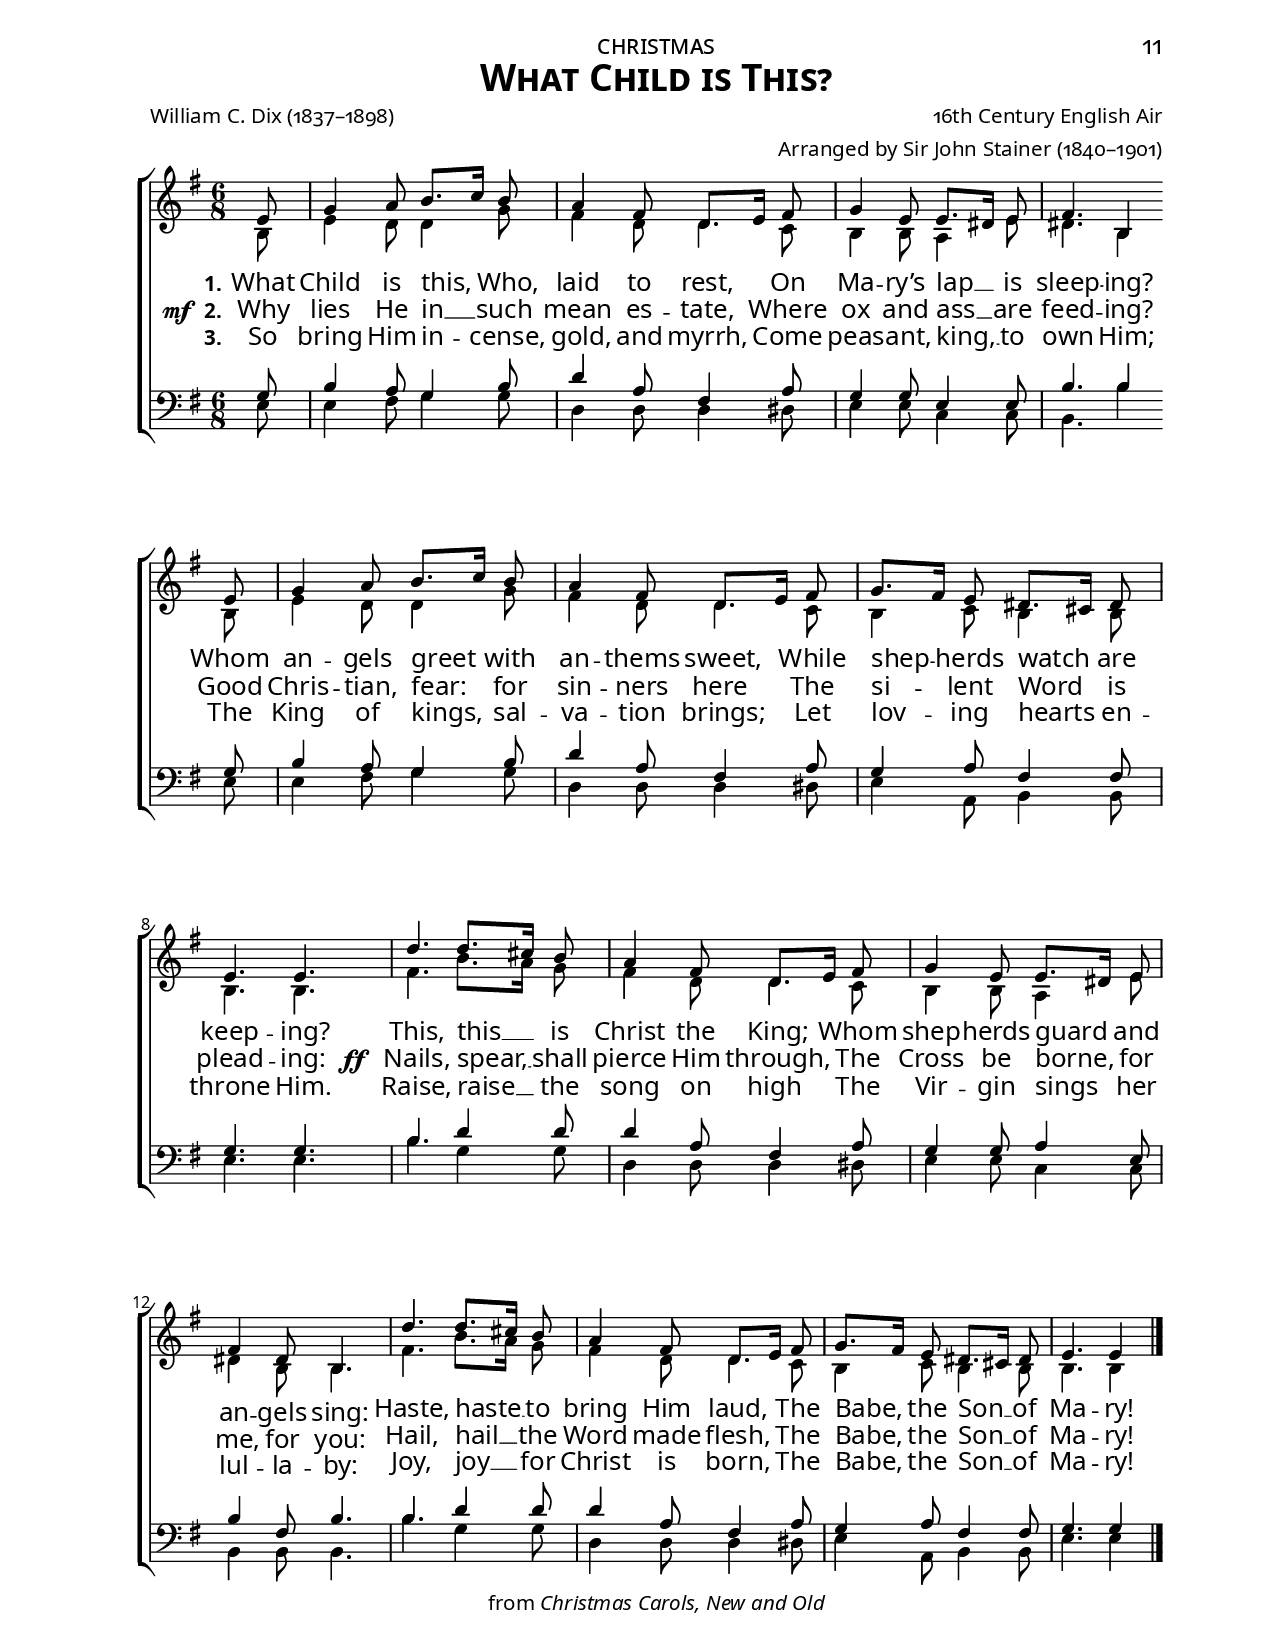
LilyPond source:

\version "2.14.2"
\include "util.ly"
\header {
  title = \markup{\override #'(font-name . "Garamond Premier Pro Semibold"){ \abs-fontsize #18 \smallCapsOldStyle"What Child is This?"}}
  poet = \markup\oldStyleNum"William C. Dix (1837–1898)"
  composer = \markup\oldStyleNum"16th Century English Air"
  arranger = \markup\oldStyleNum"Arranged by Sir John Stainer (1840–1901)"
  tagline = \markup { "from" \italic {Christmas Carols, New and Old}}
}
\paper {
  %print-all-headers = ##t
  paper-height = 11\in
  paper-width = 8.5\in
  indent = 0\in
  %system-system-spacing = #'((basic-distance . 10) (padding . 0))
  %system-system-spacing =
  %  #'((basic-distance . 0)
  %     (minimum-distance . 0)
  %     (padding . -0.35)
  %     (stretchability . 100))
  ragged-last-bottom = ##f
  ragged-bottom = ##f
  two-sided = ##t
  inner-margin = 1\in
  outer-margin = 0.75\in
  top-margin = 0.26\in
  bottom-margin = 0.25\in
  first-page-number = #11
  print-first-page-number = ##t
  headerLine = \markup{\override #'(font-name . "Garamond Premier Pro") \smallCapsOldStyle christmas}
  oddHeaderMarkup = \markup\fill-line{
     \override #'(font-name . "Garamond Premier Pro")\abs-fontsize #12.5
     \combine 
        \fill-line{"" \oldStylePageNum"" }
        \fill-line{\headerLine }
  }
  evenHeaderMarkup = \markup {
     \override #'(font-name . "Garamond Premier Pro")\abs-fontsize #12.5
     \combine
        \oldStylePageNum""
        \fill-line{\headerLine}
  }
}
#(set-global-staff-size 18) \paper{ #(define fonts (make-pango-font-tree "Garamond Premier Pro" "Garamond Premier Pro" "Garamond Premier Pro" (/ 18 20))) }

global = {
  \key g \major
  \time 6/8
  \autoBeamOff
  \override DynamicLineSpanner #'staff-padding = #0.0
  \override DynamicLineSpanner #'Y-extent = #'(-1 . 1)
  \mergeDifferentlyHeadedOn
  \mergeDifferentlyDottedOn
}

sopMusic = \relative c' {
  \partial 8 e8 |
  g4 a8 b8.[ c16] b8 |
  a4 fis8 d8.[ e16] fis8 |
  g4 e8 e8.[ dis16] e8 |
  
  fis4. b,4 \bar""\break e8 |
  g4 a8 b8.[ c16] b8 |
  a4 fis8 d8.[ e16] fis8 |
  g8.[ fis16] e8 dis8.[ cis16] dis8 |
  e4. e |
  
  d'4. d8.[ cis16] b8 |
  a4 fis8 d8.[ e16] fis8 |
  g4 e8 e8.[ dis16] e8 |
  fis4 dis8 b4. |
  
  d'4. d8.[ cis16] b8 |
  a4 fis8 d8.[ e16] fis8 |
  g8.[ fis16] e8 dis8.[ cis16] dis8 |
  \partial 8*5 e4. e4 \bar "|."
}
sopWords = \lyricmode {
  
}

altoMusic = \relative c' {
  b8 |
  e4 d8 d4 g8 |
  fis4 d8 d4 c8 |
  b4 b8 a4 e'8 |
  
  dis4. b4 b8 |
  e4 d8 d4 g8 |
  fis4 d8 d4 c8 |
  b4 c8 b4 b8 |
  b4. b |
  
  fis' b8.[ a16] g8 |
  fis4 d8 d4 c8 |
  b4 b8 a4 e'8 |
  dis4 b8 b4. |
  
  fis'4. b8.[ a16] g8 |
  fis4 d8 d4 c8 |
  b4 c8 b4 b8 |
  b4. b4 \bar "|."
}
altoWords = \lyricmode {
  \dropLyricsV
  \set stanza = #"1."
  What Child is this, Who, laid
  \set associatedVoice = "altos"
  to rest,
  \unset associatedVoice
  On Ma -- ry’s lap __ is sleep -- ing?
  Whom an -- gels greet with
  \set associatedVoice = "altos"
  an -- thems sweet,
  \unset associatedVoice
  While shep -- herds watch are keep -- ing?
  
  This, this __ is
  \set associatedVoice = "altos"
  Christ the King;
  \unset associatedVoice
  Whom shep -- herds guard and an -- gels sing:
  \raiseLyrics
  Haste, haste __ to
  \set associatedVoice = "altos"
  bring Him laud,
  \unset associatedVoice
  The Babe, the Son __ of Ma -- ry!
}
altoWordsII = {
  \dropLyricsV
  \set stanza = \markup{\dynamic"  mf " "2."}
  \lyricmode {
    Why lies He in __ such
    \set associatedVoice = "altos"
    mean es -- tate,
    \unset associatedVoice
    Where ox and ass __ are feed -- ing?
    Good Chris -- tian, fear: for
    \set associatedVoice = "altos"
    sin -- ners here
    \unset associatedVoice
    The si -- lent Word is plead -- ing:
  }
  \set stanza = \markup\dynamic"  ff "
  \lyricmode {
    Nails, spear,
__
    shall
    \set associatedVoice = "altos"
    pierce Him through,
    \unset associatedVoice
    The Cross be borne, for me, for you:
  \raiseLyrics
    Hail, hail __ the
    \set associatedVoice = "altos"
    Word made flesh,
    \unset associatedVoice
    The Babe, the Son __ of Ma -- ry!
  }
}
altoWordsIII = \lyricmode {
  \dropLyricsV
  \set stanza = #"3."
  So bring Him in -- cense,
  \set associatedVoice = "altos"
  gold, and myrrh,
  \unset associatedVoice
  Come peas -- ant, king,
__
  to own Him;
  The King of kings,
  \set associatedVoice = "altos"
  sal -- va -- tion brings;
  \unset associatedVoice
  Let lov -- ing hearts en -- throne Him.
  
  Raise, raise __ the
  \set associatedVoice = "altos"
  song on high
  \unset associatedVoice
  The Vir -- gin sings her lul -- la -- by:
  \raiseLyrics
  Joy, joy __ for
  \set associatedVoice = "altos"
  Christ is born,
  \unset associatedVoice
  The Babe, the Son __ of Ma -- ry!
}
altoWordsIV = \lyricmode {
}
altoWordsV = \lyricmode {
}
altoWordsVI = \lyricmode {
}
tenorMusic = \relative c' {
  g8 |
  b4 a8 g4 b8 |
  d4 a8 fis4 a8 |
  g4 g8 e4 e8 |
  
  b'4. b4 g8 |
  b4 a8 g4 b8 |
  d4 a8 fis4 a8 |
  g4 a8 fis4 fis8 |
  g4. g |
  
  b4. d4 d8 |
  d4 a8 fis4 a8 |
  g4 g8 a4 e8 |
  b'4 fis8 b4. |
  
  b d4 d8 |
  d4 a8 fis4 a8 |
  g4 a8 fis4 fis8 |
  g4. g4 \bar "|."
}
tenorWords = \lyricmode {

}

bassMusic = \relative c {
  e8 |
  e4 fis8 g4 g8 |
  d4 d8 d4 dis8 |
  e4 e8 c4 c8 |
  
  b4. b'4 e,8 |
  e4 fis8 g4 g8 |
  d4 d8 d4 dis8 |
  e4 a,8 b4 b8 |
  e4. e |
  
  b' g4 g8 |
  d4 d8 d4 dis8 |
  e4 e8 c4 c8 |
  b4 b8 b4. |
  
  b' g4 g8 |
  d4 d8 d4 dis8 |
  e4 a,8 b4 b8 |
  e4. e4 \bar "|."
}
bassWords = \lyricmode {

}

pianoRH = \relative c' {
  
}
pianoLH = \relative c' {
  
}

\score {
  <<
   \new ChoirStaff <<
%    \new Lyrics = sopranos \with { \override VerticalAxisGroup #'nonstaff-relatedstaff-spacing = #'((basic-distance . 1)) }
    \new Staff = women <<
      \new Voice = "sopranos" { \voiceOne << \global \sopMusic >> }
      \new Voice = "altos" { \voiceTwo << \global \altoMusic >> }
    >>
    \new Lyrics \with { alignAboveContext = #"women" \override VerticalAxisGroup #'nonstaff-relatedstaff-spacing = #'((basic-distance . 1))} \lyricsto "sopranos" \sopWords
    \new Lyrics = "altosVI"  \with { alignBelowContext = #"women" } \lyricsto "sopranos" \altoWordsVI
    \new Lyrics = "altosV"  \with { alignBelowContext = #"women" } \lyricsto "sopranos" \altoWordsV
    \new Lyrics = "altosIV"  \with { alignBelowContext = #"women" } \lyricsto "sopranos" \altoWordsIV
    \new Lyrics = "altosIII"  \with { alignBelowContext = #"women" } \lyricsto "sopranos" \altoWordsIII
    \new Lyrics = "altosII"  \with { alignBelowContext = #"women" } \lyricsto "sopranos" \altoWordsII
    \new Lyrics = "altos"  \with { alignBelowContext = #"women" } \lyricsto "sopranos" \altoWords
   \new Staff = men <<
      \clef bass
      \new Voice = "tenors" { \voiceOne << \global \tenorMusic >> }
      \new Voice = "basses" { \voiceTwo << \global \bassMusic >> }
    >>
    \new Lyrics \with { alignAboveContext = #"men" \override VerticalAxisGroup #'nonstaff-relatedstaff-spacing = #'((basic-distance . 1)) } \lyricsto "tenors" \tenorWords
    \new Lyrics \with { alignBelowContext = #"men" \override VerticalAxisGroup #'nonstaff-relatedstaff-spacing = #'((basic-distance . 1)) } \lyricsto "basses" \bassWords
  >>
%    \new PianoStaff << \new Staff { \new Voice { \pianoRH } } \new Staff { \clef "bass" \pianoLH } >>
  >>
  \layout {
  \context {
    \Lyrics
    \override LyricText #'font-size = #2
  }
    \context {
      \Score
      %\override SpacingSpanner #'base-shortest-duration = #(ly:make-moment 1 8)
      %\override SpacingSpanner #'common-shortest-duration = #(ly:make-moment 1 4)
    }
    \context {
      % Remove all empty staves
      % \Staff \RemoveEmptyStaves \override VerticalAxisGroup #'remove-first = ##t
    }
    \context {
      \Lyrics
      \override LyricText #'X-offset = #center-on-word
    }
  }
}

